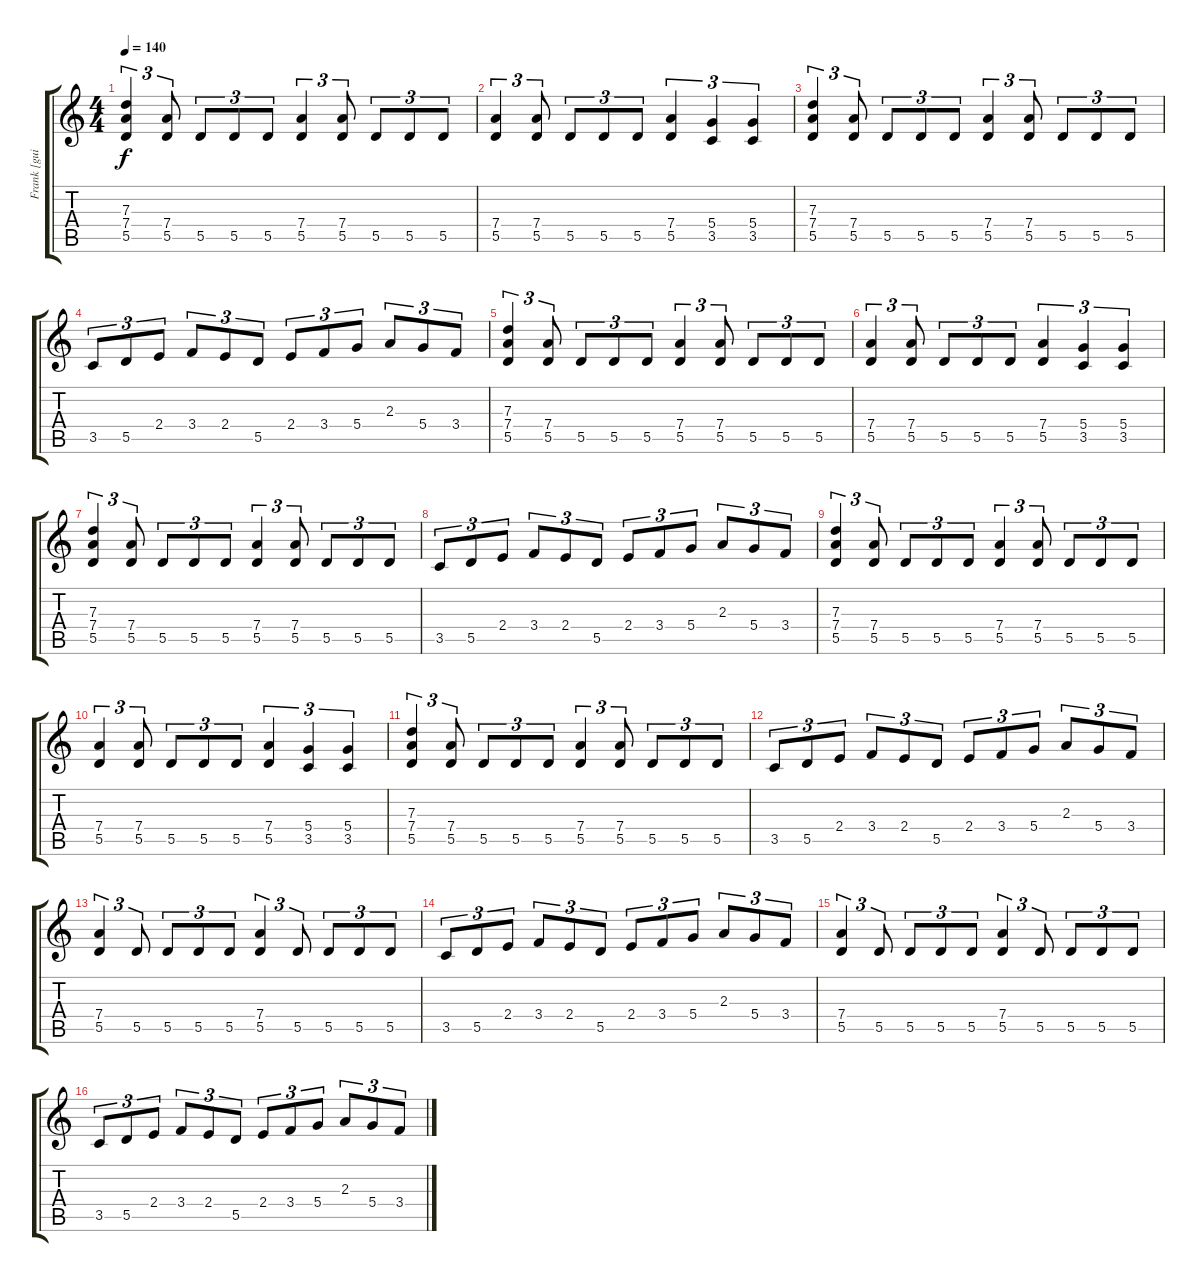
\track ("Frank [guitarra]" "Frank [gui") {instrument overdrivenguitar}
\staff {score tabs}
\tuning (E4 B3 G3 D3 A2 E2) {hide}
\ts (4 4)
\tempo 140
\clef g2
\ks c
(7.3 7.4 5.5).4{tu (3 2) dy f} (7.4 5.5).8{tu (3 2)} 5.5.8{tu (3 2)} 5.5.8{tu (3 2)} 5.5.8{tu (3 2)} (7.4 5.5).4{tu (3 2)} (7.4 5.5).8{tu (3 2)} 5.5.8{tu (3 2)} 5.5.8{tu (3 2)} 5.5.8{tu (3 2)} |
(7.4 5.5).4{tu (3 2)} (7.4 5.5).8{tu (3 2)} 5.5.8{tu (3 2)} 5.5.8{tu (3 2)} 5.5.8{tu (3 2)} (7.4 5.5).4{tu (3 2)} (5.4 3.5).4{tu (3 2)} (5.4 3.5).4{tu (3 2)} |
(7.3 7.4 5.5).4{tu (3 2)} (7.4 5.5).8{tu (3 2)} 5.5.8{tu (3 2)} 5.5.8{tu (3 2)} 5.5.8{tu (3 2)} (7.4 5.5).4{tu (3 2)} (7.4 5.5).8{tu (3 2)} 5.5.8{tu (3 2)} 5.5.8{tu (3 2)} 5.5.8{tu (3 2)} |
3.5.8{tu (3 2)} 5.5.8{tu (3 2)} 2.4.8{tu (3 2)} 3.4.8{tu (3 2)} 2.4.8{tu (3 2)} 5.5.8{tu (3 2)} 2.4.8{tu (3 2)} 3.4.8{tu (3 2)} 5.4.8{tu (3 2)} 2.3.8{tu (3 2)} 5.4.8{tu (3 2)} 3.4.8{tu (3 2)} |
(7.3 7.4 5.5).4{tu (3 2)} (7.4 5.5).8{tu (3 2)} 5.5.8{tu (3 2)} 5.5.8{tu (3 2)} 5.5.8{tu (3 2)} (7.4 5.5).4{tu (3 2)} (7.4 5.5).8{tu (3 2)} 5.5.8{tu (3 2)} 5.5.8{tu (3 2)} 5.5.8{tu (3 2)} |
(7.4 5.5).4{tu (3 2)} (7.4 5.5).8{tu (3 2)} 5.5.8{tu (3 2)} 5.5.8{tu (3 2)} 5.5.8{tu (3 2)} (7.4 5.5).4{tu (3 2)} (5.4 3.5).4{tu (3 2)} (5.4 3.5).4{tu (3 2)} |
(7.3 7.4 5.5).4{tu (3 2)} (7.4 5.5).8{tu (3 2)} 5.5.8{tu (3 2)} 5.5.8{tu (3 2)} 5.5.8{tu (3 2)} (7.4 5.5).4{tu (3 2)} (7.4 5.5).8{tu (3 2)} 5.5.8{tu (3 2)} 5.5.8{tu (3 2)} 5.5.8{tu (3 2)} |
3.5.8{tu (3 2)} 5.5.8{tu (3 2)} 2.4.8{tu (3 2)} 3.4.8{tu (3 2)} 2.4.8{tu (3 2)} 5.5.8{tu (3 2)} 2.4.8{tu (3 2)} 3.4.8{tu (3 2)} 5.4.8{tu (3 2)} 2.3.8{tu (3 2)} 5.4.8{tu (3 2)} 3.4.8{tu (3 2)} |
(7.3 7.4 5.5).4{tu (3 2)} (7.4 5.5).8{tu (3 2)} 5.5.8{tu (3 2)} 5.5.8{tu (3 2)} 5.5.8{tu (3 2)} (7.4 5.5).4{tu (3 2)} (7.4 5.5).8{tu (3 2)} 5.5.8{tu (3 2)} 5.5.8{tu (3 2)} 5.5.8{tu (3 2)} |
(7.4 5.5).4{tu (3 2)} (7.4 5.5).8{tu (3 2)} 5.5.8{tu (3 2)} 5.5.8{tu (3 2)} 5.5.8{tu (3 2)} (7.4 5.5).4{tu (3 2)} (5.4 3.5).4{tu (3 2)} (5.4 3.5).4{tu (3 2)} |
(7.3 7.4 5.5).4{tu (3 2)} (7.4 5.5).8{tu (3 2)} 5.5.8{tu (3 2)} 5.5.8{tu (3 2)} 5.5.8{tu (3 2)} (7.4 5.5).4{tu (3 2)} (7.4 5.5).8{tu (3 2)} 5.5.8{tu (3 2)} 5.5.8{tu (3 2)} 5.5.8{tu (3 2)} |
3.5.8{tu (3 2)} 5.5.8{tu (3 2)} 2.4.8{tu (3 2)} 3.4.8{tu (3 2)} 2.4.8{tu (3 2)} 5.5.8{tu (3 2)} 2.4.8{tu (3 2)} 3.4.8{tu (3 2)} 5.4.8{tu (3 2)} 2.3.8{tu (3 2)} 5.4.8{tu (3 2)} 3.4.8{tu (3 2)} |
(7.4 5.5).4{tu (3 2)} 5.5.8{tu (3 2)} 5.5.8{tu (3 2)} 5.5.8{tu (3 2)} 5.5.8{tu (3 2)} (7.4 5.5).4{tu (3 2)} 5.5.8{tu (3 2)} 5.5.8{tu (3 2)} 5.5.8{tu (3 2)} 5.5.8{tu (3 2)} |
3.5.8{tu (3 2)} 5.5.8{tu (3 2)} 2.4.8{tu (3 2)} 3.4.8{tu (3 2)} 2.4.8{tu (3 2)} 5.5.8{tu (3 2)} 2.4.8{tu (3 2)} 3.4.8{tu (3 2)} 5.4.8{tu (3 2)} 2.3.8{tu (3 2)} 5.4.8{tu (3 2)} 3.4.8{tu (3 2)} |
(7.4 5.5).4{tu (3 2)} 5.5.8{tu (3 2)} 5.5.8{tu (3 2)} 5.5.8{tu (3 2)} 5.5.8{tu (3 2)} (7.4 5.5).4{tu (3 2)} 5.5.8{tu (3 2)} 5.5.8{tu (3 2)} 5.5.8{tu (3 2)} 5.5.8{tu (3 2)} |
3.5.8{tu (3 2)} 5.5.8{tu (3 2)} 2.4.8{tu (3 2)} 3.4.8{tu (3 2)} 2.4.8{tu (3 2)} 5.5.8{tu (3 2)} 2.4.8{tu (3 2)} 3.4.8{tu (3 2)} 5.4.8{tu (3 2)} 2.3.8{tu (3 2)} 5.4.8{tu (3 2)} 3.4.8{tu (3 2)}
